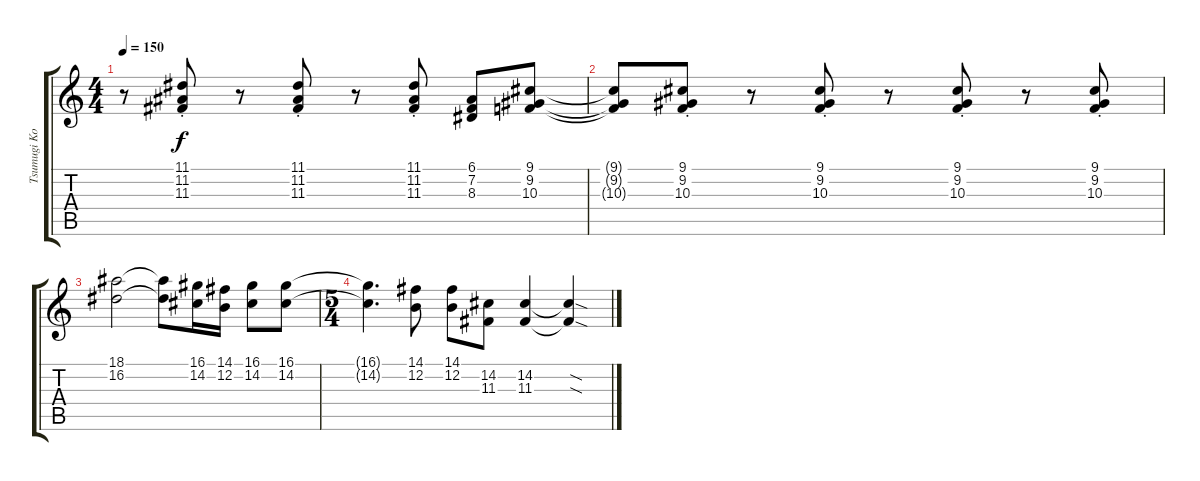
\track ("Tsumugi Kotobuki" "Tsumugi Ko") {instrument reedorgan}
\staff {score tabs}
\tuning (E4 B3 G3 D3 A2 E2) {hide}
\ts (4 4)
\tempo 150
\clef g2
\ks c
r.8{dy f} (11.1{st} 11.2{st} 11.3{st}).8 r.8 (11.1{st} 11.2{st} 11.3{st}).8 r.8 (11.1{st} 11.2{st} 11.3{st}).8 (6.1 7.2 8.3).8 (9.1 9.2 10.3).8 |
(9.1{t} 9.2{t} 10.3{t}).8 (9.1{st} 9.2{st} 10.3{st}).8 r.8 (9.1{st} 9.2{st} 10.3{st}).8 r.8 (9.1{st} 9.2{st} 10.3{st}).8 r.8 (9.1{st} 9.2{st} 10.3{st}).8 |
(18.1 16.2).2 (18.1{t} 16.2{t}).8 (16.1 14.2).16 (14.1 12.2).16 (16.1 14.2).8 (16.1 14.2).8 |
\ts (5 4)
(16.1{t} 14.2{t}).4{d} (14.1 12.2).8 (14.1 12.2).8 (14.2 11.3).8 (14.2 11.3).4 (14.2{sod t} 11.3{sod t}).4
